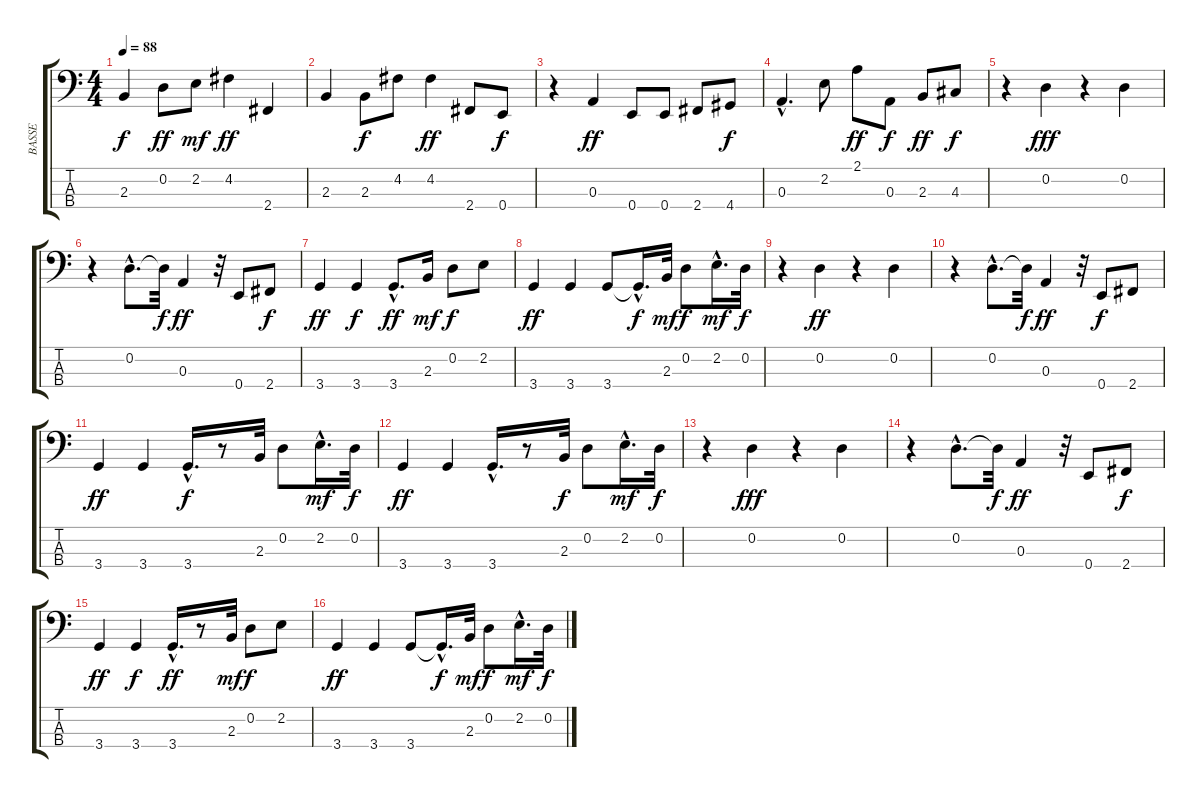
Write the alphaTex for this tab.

\track ("BASSE" "BASSE") {instrument electricbassfinger}
\staff {score tabs}
\tuning (G2 D2 A1 E1) {hide}
\ts (4 4)
\tempo 88
\clef f4
\ks c
2.3.4{dy f} 0.2.8{dy ff} 2.2.8{dy mf} 4.2.4{dy ff} 2.4.4 |
2.3.4 2.3.8{dy f} 4.2.8 4.2.4{dy ff} 2.4.8 0.4.8{dy f} |
r.4 0.3.4{dy ff} 0.4.8 0.4.8 2.4.8 4.4.8{dy f} |
0.3{hac}.4{d} 2.2.8 2.1.8{dy ff} 0.3.8{dy f} 2.3.8{dy ff} 4.3.8{dy f} |
r.4 0.2.4{dy fff} r.4 0.2.4 |
r.4 0.2{hac}.8{d} 0.2{t}.32{dy f} 0.3.4{dy ff} r.32 0.4.8 2.4.8{dy f} |
3.4.4{dy ff} 3.4.4{dy f} 3.4{hac}.8{d dy ff} 2.3.16{dy mf} 0.2.8{dy f} 2.2.8 |
3.4.4{dy ff} 3.4.4 3.4.8 3.4{hac t}.16{d dy f} 2.3.32{dy mf} 0.2.8{dy f} 2.2{hac}.16{d dy mf} 0.2.32{dy f} |
r.4 0.2.4{dy ff} r.4 0.2.4 |
r.4 0.2{hac}.8{d} 0.2{t}.32{dy f} 0.3.4{dy ff} r.32 0.4.8{dy f} 2.4.8 |
3.4.4{dy ff} 3.4.4 3.4{hac}.16{d dy f} r.8 2.3.32 0.2.8 2.2{hac}.16{d dy mf} 0.2.32{dy f} |
3.4.4{dy ff} 3.4.4 3.4{hac}.16{d} r.8 2.3.32{dy f} 0.2.8 2.2{hac}.16{d dy mf} 0.2.32{dy f} |
r.4 0.2.4{dy fff} r.4 0.2.4 |
r.4 0.2{hac}.8{d} 0.2{t}.32{dy f} 0.3.4{dy ff} r.32 0.4.8 2.4.8{dy f} |
3.4.4{dy ff} 3.4.4{dy f} 3.4{hac}.16{d dy ff} r.8 2.3.32{dy mf} 0.2.8{dy f} 2.2.8 |
3.4.4{dy ff} 3.4.4 3.4.8 3.4{hac t}.16{d dy f} 2.3.32{dy mf} 0.2.8{dy f} 2.2{hac}.16{d dy mf} 0.2.32{dy f}
